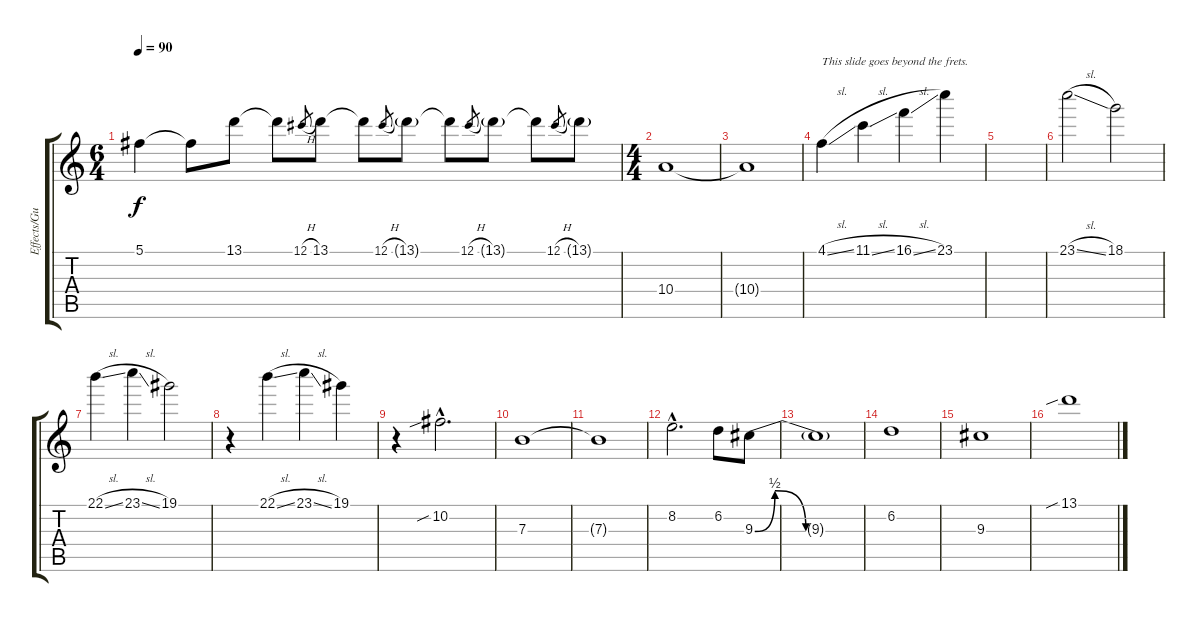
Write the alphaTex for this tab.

\track ("Effects/Guitar" "Effects/Gu") {instrument guitarharmonics}
\staff {score tabs}
\tuning (Db4 Ab3 E3 B2 Gb2 Db2) {hide}
\ts (6 4)
\tempo 90
\clef g2
\ks c
5.1.4{dy f} 5.1{t}.8 13.1.8{volume 0} 13.1{t}.8 12.1{h}.8{gr} 13.1.8 13.1{t}.8 12.1{h}.8{gr} 13.1{g}.8 13.1{t}.8 12.1{h}.8{gr} 13.1{g}.8 13.1{t}.8 12.1{h}.8{gr} 13.1{g}.8 |
\ts (4 4)
10.4.1{instrument electricguitarjazz} |
10.4{t}.1 |
4.1{sl}.4{txt "This slide goes beyond the frets." volume 4} 11.1{sl}.4 16.1{sl}.4 23.1.4 |
|
23.1{sl}.2 18.1.2 |
22.1{sl}.4 23.1{sl}.4 19.1.2 |
r.4 22.1{sl}.4 23.1{sl}.4 19.1.4 |
r.4{volume 8} 10.2{sib hac}.2{d} |
7.3.1{volume 8} |
7.3{t}.1 |
8.2{hac}.2{d} 6.2.8 9.3{be (custom 0 0 11 2 28 0 60 0)}.8 |
9.3{t}.1 |
6.2.1 |
9.3.1 |
13.1{sib}.1
